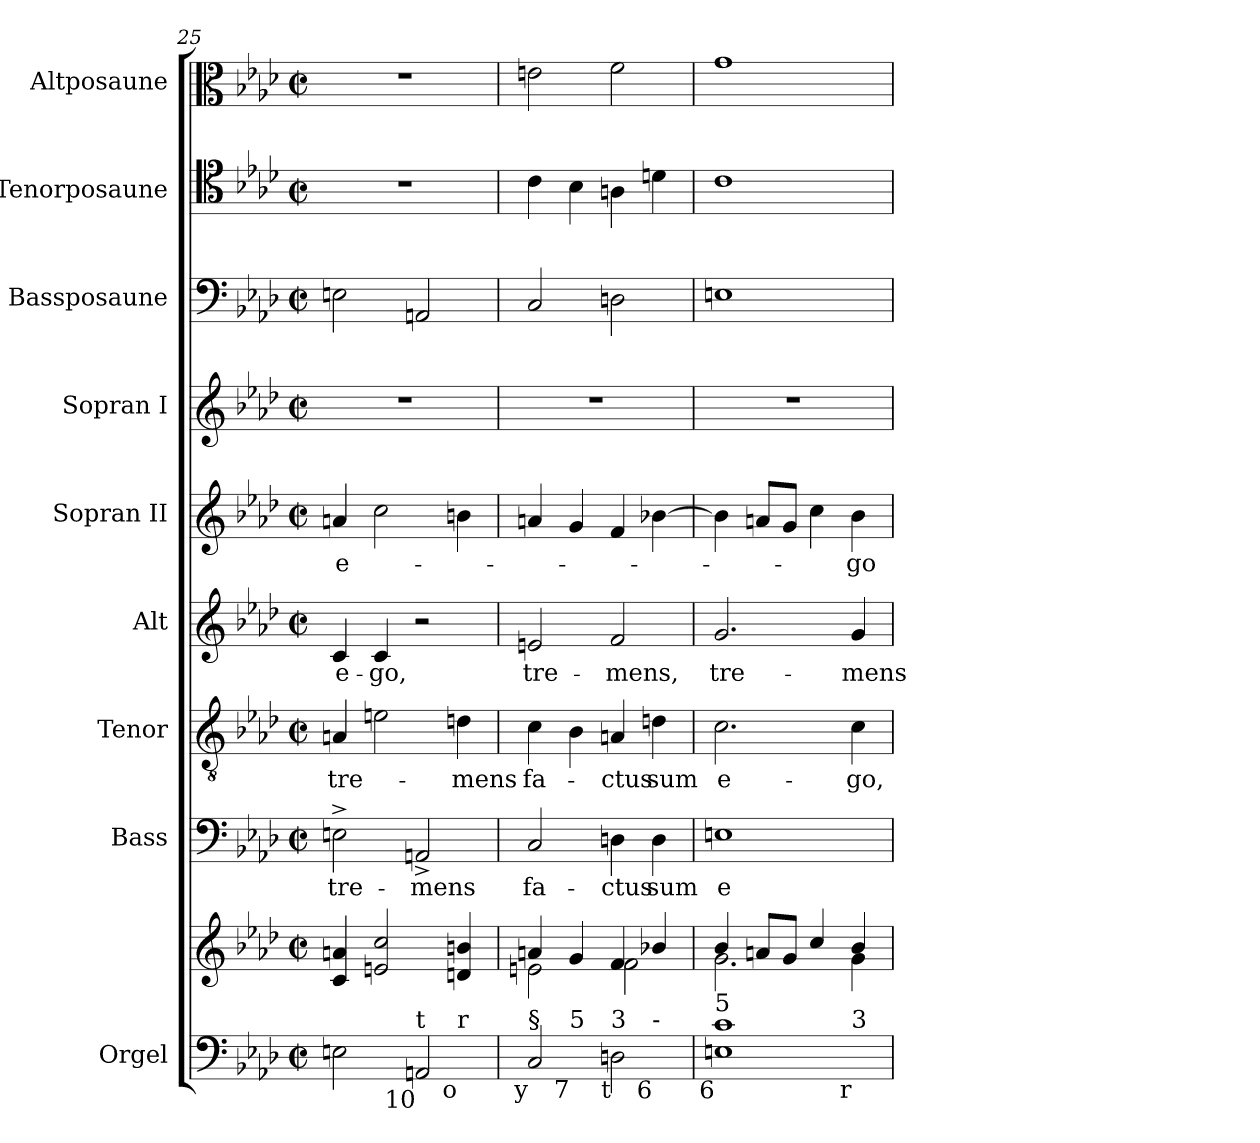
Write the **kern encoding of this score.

**kern	**kern	**kern	**text	**kern	**text	**kern	**text	**kern	**text	**kern	**kern	**kern	**kern
*part9	*part9	*part8	*part8	*part7	*part7	*part6	*part6	*part5	*part5	*part4	*part3	*part2	*part1
*staff10	*staff9	*staff8	*staff8	*staff7	*staff7	*staff6	*staff6	*staff5	*staff5	*staff4	*staff3	*staff2	*staff1
*I"Orgel	*	*I"Bass	*	*I"Tenor	*	*I"Alt	*	*I"Sopran II	*	*I"Sopran I	*I"Bassposaune	*I"Tenorposaune	*I"Altposaune
*I'Org.	*	*I'B.	*	*I'T.	*	*I'A.	*	*I'S.	*	*I'S.	*I'B. Pos.	*I'Pos.	*I'Pos.
*clefF4	*clefG2	*clefF4	*	*clefGv2	*	*clefG2	*	*clefG2	*	*clefG2	*clefF4	*clefC4	*clefC3
*	*	*	*	*ITrd7c12	*	*	*	*	*	*	*	*	*
*k[b-e-a-d-]	*k[b-e-a-d-]	*k[b-e-a-d-]	*	*k[b-e-a-d-]	*	*k[b-e-a-d-]	*	*k[b-e-a-d-]	*	*k[b-e-a-d-]	*k[b-e-a-d-]	*k[b-e-a-d-]	*k[b-e-a-d-]
*f:	*f:	*f:	*	*f:	*	*f:	*	*f:	*	*f:	*f:	*f:	*f:
*M2/2	*M2/2	*M2/2	*	*M2/2	*	*M2/2	*	*M2/2	*	*M2/2	*M2/2	*M2/2	*M2/2
*met(c|)	*met(c|)	*met(c|)	*	*met(c|)	*	*met(c|)	*	*met(c|)	*	*met(c|)	*met(c|)	*met(c|)	*met(c|)
=25	=25	=25	=25	=25	=25	=25	=25	=25	=25	=25	=25	=25	=25
!	!	!	!LO:LY:b:color=#000000	!	!	!	!	!	!	!	!	!	!
!	!	!	!	!	!LO:LY:b:color=#000000	!	!	!	!	!	!	!	!
!	!	!	!	!	!	!	!LO:LY:b:color=#000000	!	!	!	!	!	!
!LO:TX:b:rj:t=6	!	!	!	!	!	!	!	!	!	!	!	!	!
!LO:TX:t=r	!	!	!	!	!	!	!	!	!	!	!	!	!
!	!	!	!	!	!	!	!	!	!LO:LY:b:color=#000000	!	!	!	!
*^	*	*	*	*	*	*	*	*	*	*	*	*	*
2Eni\	2.ryy	4ci/ 4ani	2En^i\	tre-	4AAni/	tre-	4ci/	e-	4ani/	e-	1r	2Eni\	1r	1r
!	!	!	!	!	!	!	!	!LO:LY:b:color=#000000	!	!	!	!	!	!
.	.	2eni/ 2cci	.	.	2Eni\	.	4ci/	-go,	2cci\	.	.	.	.	.
!LO:TX:b:rj:t=10	!	!	!	!	!	!	!	!	!	!	!	!	!	!
!LO:TX:t=t	!	!	!	!	!	!	!	!	!	!	!	!	!	!
!	!	!	!	!LO:LY:b:color=#000000	!	!	!	!	!	!	!	!	!	!
2AAni/	.	.	2AAn^i/	-mens	.	.	2r	.	.	.	.	2AAni/	.	.
!	!LO:TX:b:rj:t=o	!	!	!	!	!	!	!	!	!	!	!	!	!
!	!LO:TX:t=r	!	!	!	!	!	!	!	!	!	!	!	!	!
!	!	!	!	!	!	!LO:LY:b:color=#000000	!	!	!	!	!	!	!	!
.	4ryy	4dni/ 4bni	.	.	4Dni\	-mens	.	.	4bni\	.	.	.	.	.
*v	*v	*	*	*	*	*	*	*	*	*	*	*	*	*
=26	=26	=26	=26	=26	=26	=26	=26	=26	=26	=26	=26	=26	=26
*	*^	*	*	*	*	*	*	*	*	*	*	*	*
*^	*	*	*	*	*	*	*	*	*	*	*	*	*	*
!	!	!	!	!	!LO:LY:b:color=#000000	!	!	!	!	!	!	!	!	!	!
*v	*v	*	*	*	*	*	*	*	*	*	*	*	*	*	*
*^	*	*	*	*	*	*	*	*	*	*	*	*	*	*
!	!	!	!	!	!	!	!LO:LY:b:color=#000000	!	!	!	!	!	!	!	!
*v	*v	*	*	*	*	*	*	*	*	*	*	*	*	*	*
*^	*	*	*	*	*	*	*	*	*	*	*	*	*	*
!LO:TX:b:rj:t=y	!	!	!	!	!	!	!	!	!	!	!	!	!	!	!
!LO:TX:t=§	!	!	!	!	!	!	!	!	!	!	!	!	!	!	!
!	!	!	!	!	!	!	!	!	!LO:LY:b:color=#000000	!	!	!	!	!	!
*	*^	*	*	*	*	*	*	*	*	*	*	*	*	*	*
2Ci/	4ryy	2.ryy	4ani/	2eni\	2Ci/	fa-	4Ci\	fa-	2eni/	tre-	4ani/	.	1r	2Ci/	4ci\	2eni\
!	!LO:TX:b:rj:t=7	!	!	!	!	!	!	!	!	!	!	!	!	!	!	!
!	!LO:TX:t=5	!	!	!	!	!	!	!	!	!	!	!	!	!	!	!
.	2.ryy	.	4gi/	.	.	.	4BB-i\	.	.	.	4gi/	.	.	.	4B-i\	.
!	!	!	!	!	!	!LO:LY:b:color=#000000	!	!	!	!	!	!	!	!	!	!
!	!	!	!	!	!	!	!	!LO:LY:b:color=#000000	!	!	!	!	!	!	!	!
!LO:TX:b:rj:t=t	!	!	!	!	!	!	!	!	!	!	!	!	!	!	!	!
!LO:TX:t=3	!	!	!	!	!	!	!	!	!	!	!	!	!	!	!	!
!	!	!	!	!	!	!	!	!	!	!LO:LY:b:color=#000000	!	!	!	!	!	!
2Dni\	.	.	4fi/	2fi\	4Dni\	-ctus	4AAni/	-ctus	2fi/	-mens,	4fi/	.	.	2Dni\	4Ani\	2fi\
!	!	!	!	!	!	!LO:LY:b:color=#000000	!	!	!	!	!	!	!	!	!	!
!	!	!LO:TX:b:rj:t=6	!	!	!	!	!	!	!	!	!	!	!	!	!	!
!	!	!LO:TX:t=-	!	!	!	!	!	!	!	!	!	!	!	!	!	!
!	!	!	!	!	!	!	!	!LO:LY:b:color=#000000	!	!	!	!	!	!	!	!
.	.	4ryy	4b-Xi/	.	4Di\	sum	4Dni\	sum	.	.	[4b-Xi\	.	.	.	4dni\	.
*v	*v	*v	*	*	*	*	*	*	*	*	*	*	*	*	*	*
=27	=27	=27	=27	=27	=27	=27	=27	=27	=27	=27	=27	=27	=27	=27
*^	*	*	*	*	*	*	*	*	*	*	*	*	*	*
*	*^	*	*	*	*	*	*	*	*	*	*	*	*	*	*
!	!	!	!	!	!	!LO:LY:b:color=#000000	!	!	!	!	!	!	!	!	!	!
*v	*v	*v	*	*	*	*	*	*	*	*	*	*	*	*	*	*
*^	*	*	*	*	*	*	*	*	*	*	*	*	*	*
*	*^	*	*	*	*	*	*	*	*	*	*	*	*	*	*
!	!	!	!	!	!	!	!	!LO:LY:b:color=#000000	!	!	!	!	!	!	!	!
*v	*v	*v	*	*	*	*	*	*	*	*	*	*	*	*	*	*
*^	*	*	*	*	*	*	*	*	*	*	*	*	*	*
*	*^	*	*	*	*	*	*	*	*	*	*	*	*	*	*
!LO:TX:b:rj:t=6	!	!	!	!	!	!	!	!	!	!	!	!	!	!	!	!
!LO:TX:t=5	!	!	!	!	!	!	!	!	!	!	!	!	!	!	!	!
!	!	!	!	!	!	!	!	!	!	!LO:LY:b:color=#000000	!	!	!	!	!	!
*	*v	*v	*	*	*	*	*	*	*	*	*	*	*	*	*	*
1Eni 1ci	2.ryy	4b-i/	2.gi\	1Eni	e-	2.Ci\	e-	2.gi/	tre-	4b-i\]	.	1r	1Eni	1ci	1gi
.	.	8ani/L	.	.	.	.	.	.	.	8ani/L	.	.	.	.	.
.	.	8gi/J	.	.	.	.	.	.	.	8gi/J	.	.	.	.	.
.	.	4cci/	.	.	.	.	.	.	.	4cci\	.	.	.	.	.
!	!	!	!	!	!	!	!LO:LY:b:color=#000000	!	!	!	!	!	!	!	!
!	!	!	!	!	!	!	!	!	!LO:LY:b:color=#000000	!	!	!	!	!	!
!	!LO:TX:b:rj:t=r	!	!	!	!	!	!	!	!	!	!	!	!	!	!
!	!LO:TX:t=3	!	!	!	!	!	!	!	!	!	!	!	!	!	!
!	!	!	!	!	!	!	!	!	!	!	!LO:LY:b:color=#000000	!	!	!	!
.	4ryy	4b-i/	4gi\	.	.	4Ci\	-go,	4gi/	-mens	4b-i\	-go	.	.	.	.
*v	*v	*	*	*	*	*	*	*	*	*	*	*	*	*	*
*	*v	*v	*	*	*	*	*	*	*	*	*	*	*	*
=	=	=	=	=	=	=	=	=	=	=	=	=	=
*-	*-	*-	*-	*-	*-	*-	*-	*-	*-	*-	*-	*-	*-
